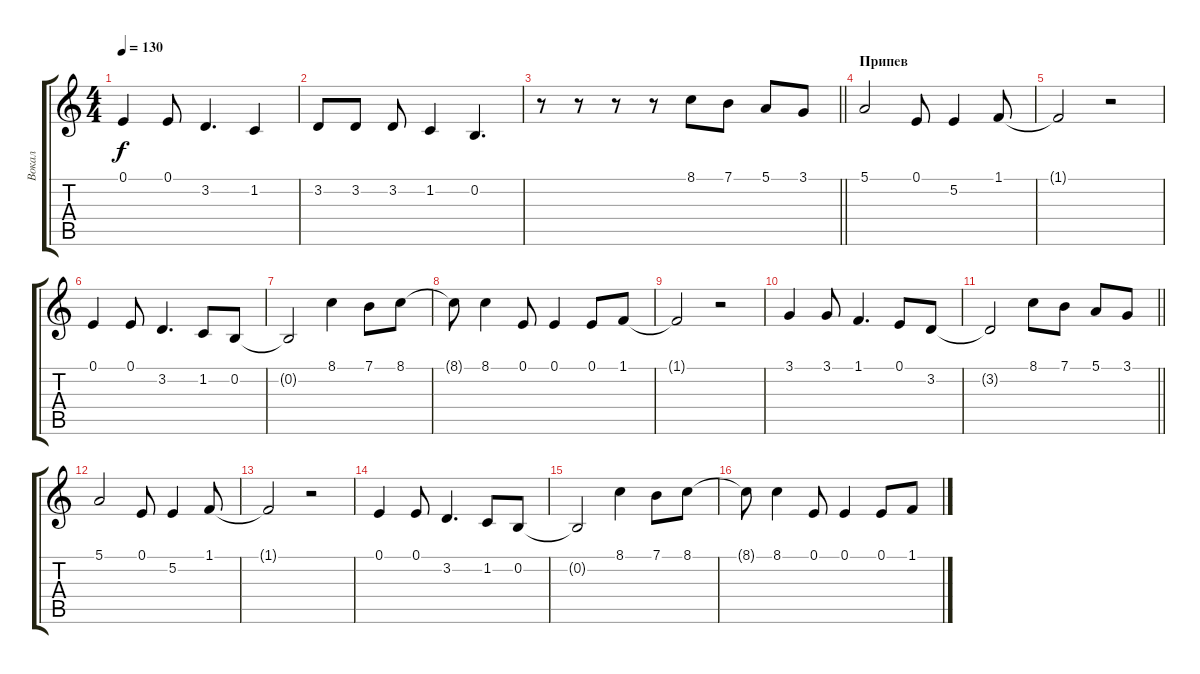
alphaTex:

\track ("Вокал" "Вокал") {instrument electricgrandpiano}
\staff {score tabs}
\tuning (E4 B3 G3 D3 A2 E2) {hide}
\ts (4 4)
\tempo 130
\clef g2
\ks c
0.1.4{dy f} 0.1.8 3.2.4{d} 1.2.4 |
3.2.8 3.2.8 3.2.8 1.2.4 0.2.4{d} |
\barLineRight lightlight
r.8 r.8 r.8 r.8 8.1.8 7.1.8 5.1.8 3.1.8 |
\section ("" "Припев")
5.1.2 0.1.8 5.2.4 1.1.8 |
1.1{t}.2 r.2 |
0.1.4 0.1.8 3.2.4{d} 1.2.8 0.2.8 |
0.2{t}.2 8.1.4 7.1.8 8.1.8 |
8.1{t}.8 8.1.4 0.1.8 0.1.4 0.1.8 1.1.8 |
1.1{t}.2 r.2 |
3.1.4 3.1.8 1.1.4{d} 0.1.8 3.2.8 |
\barLineRight lightlight
3.2{t}.2 8.1.8 7.1.8 5.1.8 3.1.8 |
5.1.2 0.1.8 5.2.4 1.1.8 |
1.1{t}.2 r.2 |
0.1.4 0.1.8 3.2.4{d} 1.2.8 0.2.8 |
0.2{t}.2 8.1.4 7.1.8 8.1.8 |
8.1{t}.8 8.1.4 0.1.8 0.1.4 0.1.8 1.1.8
